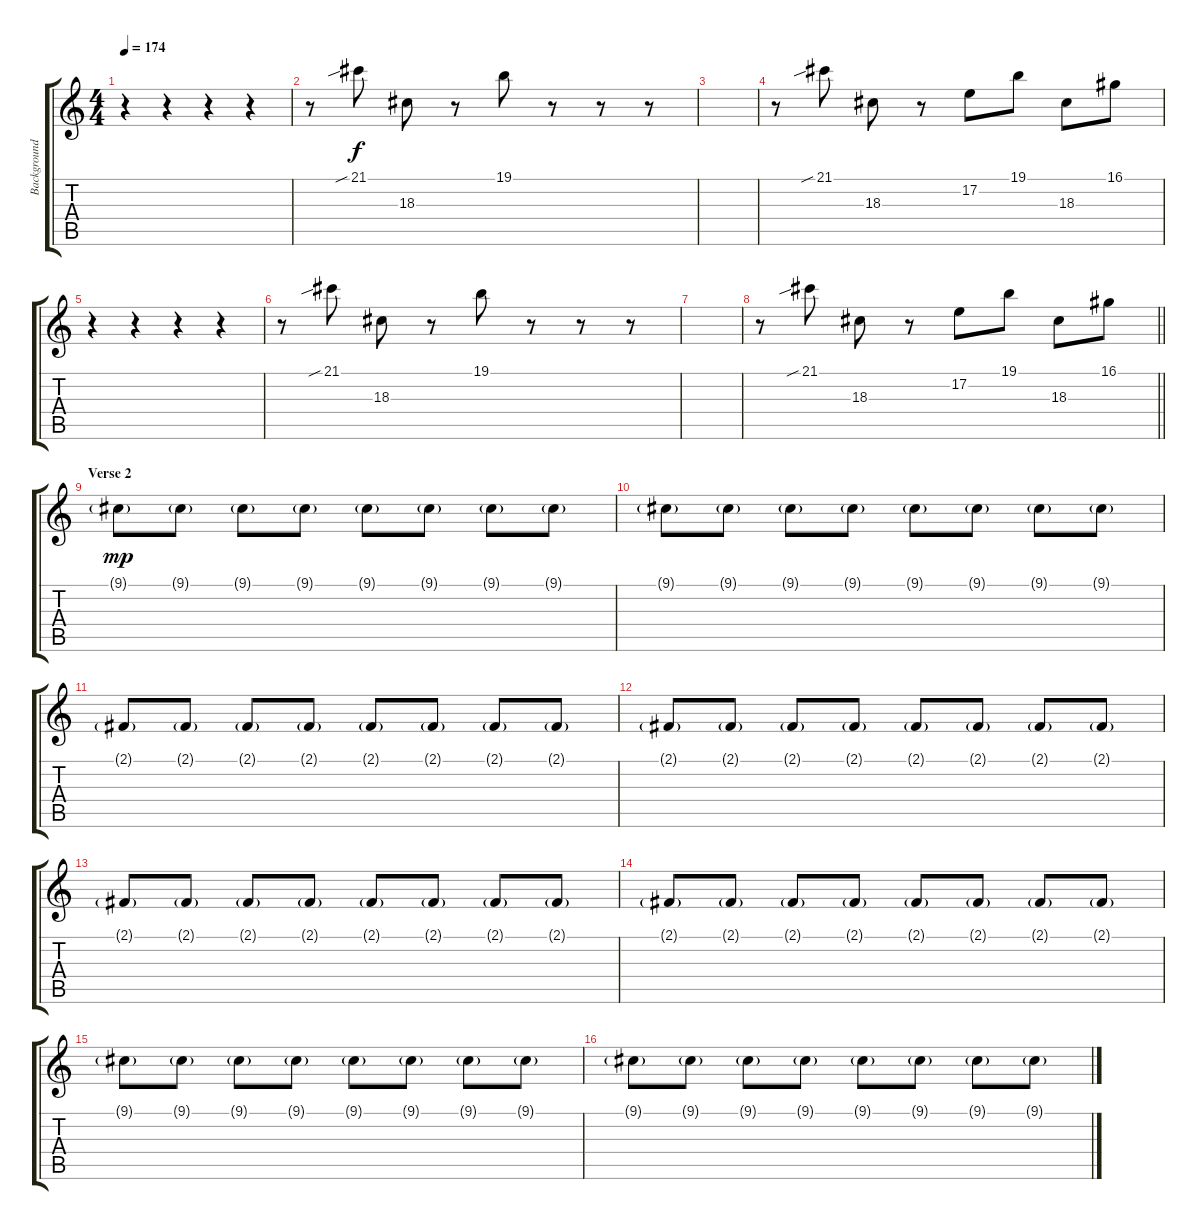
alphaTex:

\track ("Background (Synth)" "Background") {instrument lead1square}
\staff {score tabs}
\tuning (E4 B3 G3 D3 A2 E2) {hide}
\ts (4 4)
\tempo 174
\clef g2
\ks c
r.4{dy f} r.4 r.4 r.4 |
r.8 21.1{sib}.8 18.3.8 r.8 19.1.8 r.8 r.8 r.8 |
|
r.8 21.1{sib}.8 18.3.8 r.8 17.2.8 19.1.8 18.3.8 16.1.8 |
r.4 r.4 r.4 r.4 |
r.8 21.1{sib}.8 18.3.8 r.8 19.1.8 r.8 r.8 r.8 |
|
\barLineRight lightlight
r.8 21.1{sib}.8 18.3.8 r.8 17.2.8 19.1.8 18.3.8 16.1.8 |
\section ("" "Verse 2")
9.1{g}.8{dy mp} 9.1{g}.8 9.1{g}.8 9.1{g}.8 9.1{g}.8 9.1{g}.8 9.1{g}.8 9.1{g}.8 |
9.1{g}.8 9.1{g}.8 9.1{g}.8 9.1{g}.8 9.1{g}.8 9.1{g}.8 9.1{g}.8 9.1{g}.8 |
2.1{g}.8 2.1{g}.8 2.1{g}.8 2.1{g}.8 2.1{g}.8 2.1{g}.8 2.1{g}.8 2.1{g}.8 |
2.1{g}.8 2.1{g}.8 2.1{g}.8 2.1{g}.8 2.1{g}.8 2.1{g}.8 2.1{g}.8 2.1{g}.8 |
2.1{g}.8 2.1{g}.8 2.1{g}.8 2.1{g}.8 2.1{g}.8 2.1{g}.8 2.1{g}.8 2.1{g}.8 |
2.1{g}.8 2.1{g}.8 2.1{g}.8 2.1{g}.8 2.1{g}.8 2.1{g}.8 2.1{g}.8 2.1{g}.8 |
9.1{g}.8 9.1{g}.8 9.1{g}.8 9.1{g}.8 9.1{g}.8 9.1{g}.8 9.1{g}.8 9.1{g}.8 |
9.1{g}.8 9.1{g}.8 9.1{g}.8 9.1{g}.8 9.1{g}.8 9.1{g}.8 9.1{g}.8 9.1{g}.8
